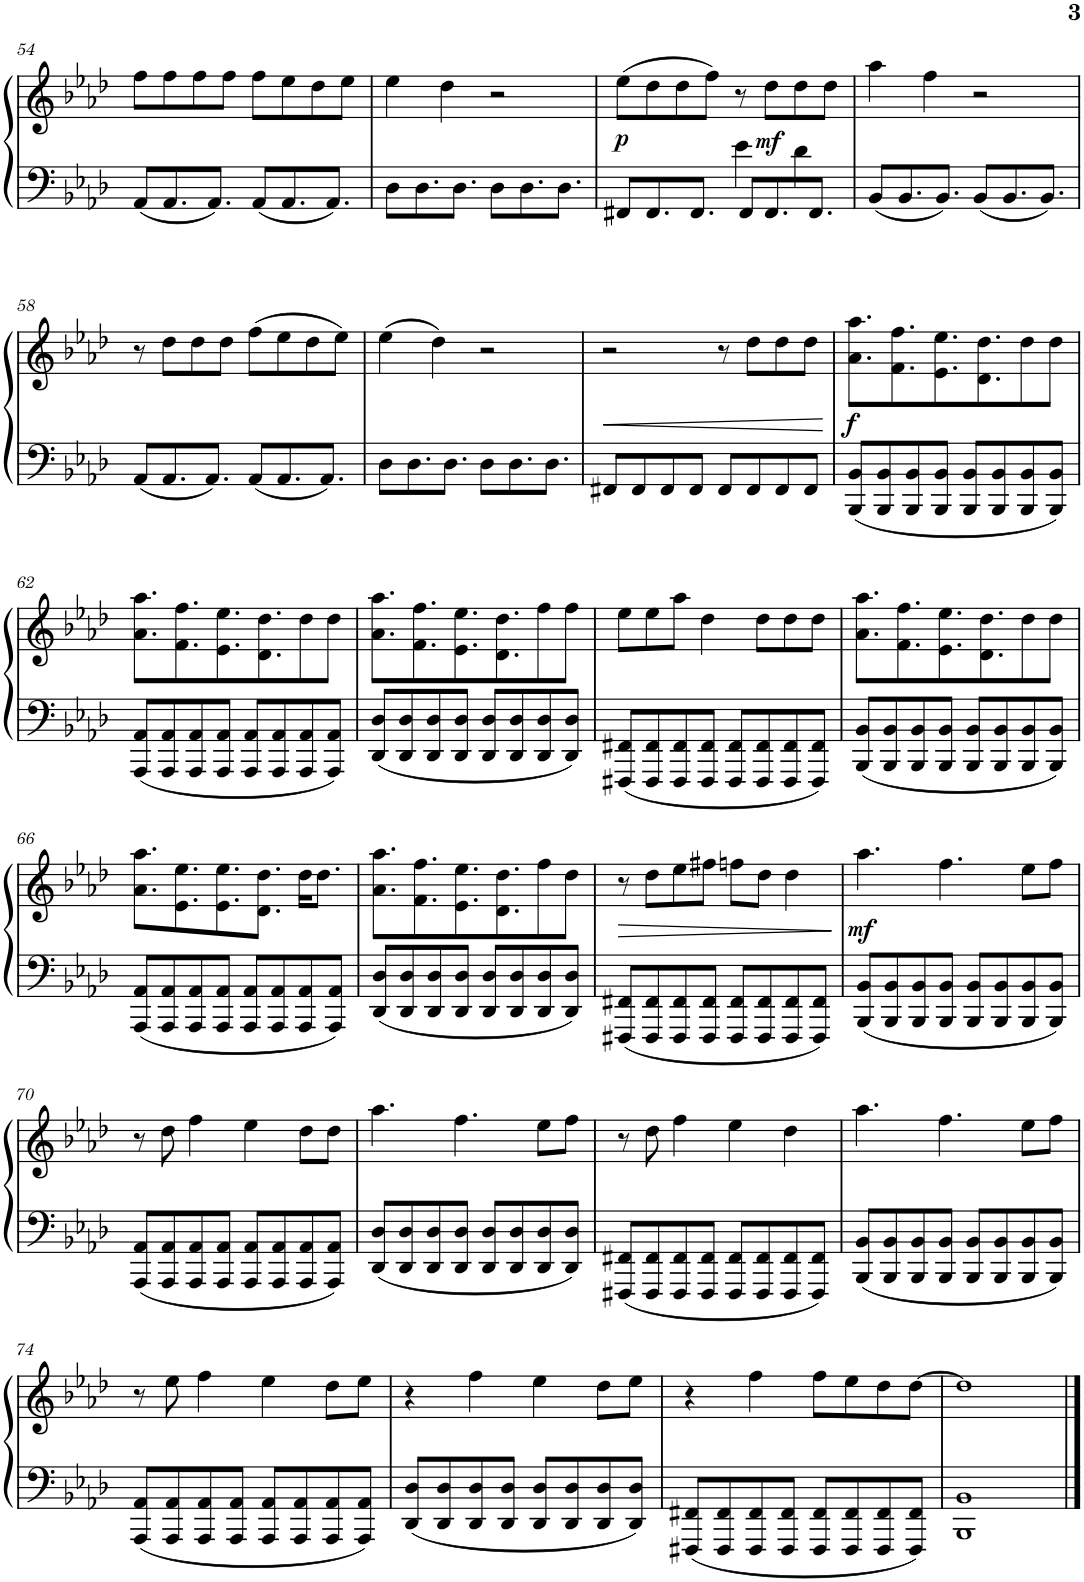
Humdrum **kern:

**kern	**kern	**dynam
*part1	*part1	*part1
*staff2	*staff1	*staff1/2
*I"Piano	*	*
*I'Pno.	*	*
!!LO:PB:g=z
*clefF4	*clefG2	*
*k[b-e-a-d-]	*k[b-e-a-d-]	*
*M4/4	*M4/4	*
=54	=54	=54
8AA-/L	8ff\L	.
8.AA-/	8ff\	.
.	8ff\	.
8.AA-/J	.	.
.	8ff\J	.
8AA-/L	8ff\L	.
8.AA-/	8ee-\	.
.	8dd-\	.
8.AA-/J	.	.
.	8ee-\J	.
=55	=55	=55
8D-\L	4ee-\	.
8.D-\	.	.
.	4dd-\	.
8.D-\J	.	.
8D-\L	2r	.
8.D-\	.	.
8.D-\J	.	.
=56	=56	=56
*^	*	*
!	!	!	!LO:DY:b
8FF#X/L	2ryy	(8ee-\L	p
8.FF#/	.	8dd-\	.
.	.	8dd-\	.
8.FF#/J	.	.	.
.	.	8ff\J)	.
8FF#/L	4e-\	8r	.
!	!	!	!LO:DY:b
8.FF#/	.	8dd-\L	mf
.	4d-\	8dd-\	.
8.FF#/J	.	.	.
.	.	8dd-\J	.
*v	*v	*	*
=57	=57	=57
8BB-/L	4aa-\	.
8.BB-/	.	.
.	4ff\	.
8.BB-/J	.	.
8BB-/L	2r	.
8.BB-/	.	.
8.BB-/J	.	.
!!LO:LB:g=z
=58	=58	=58
8AA-/L	8r	.
8.AA-/	8dd-\L	.
.	8dd-\	.
8.AA-/J	.	.
.	8dd-\J	.
8AA-/L	(8ff\L	.
8.AA-/	8ee-\	.
.	8dd-\	.
8.AA-/J	.	.
.	8ee-\J)	.
=59	=59	=59
8D-\L	(4ee-\	.
8.D-\	.	.
.	4dd-\)	.
8.D-\J	.	.
8D-\L	2r	.
8.D-\	.	.
8.D-\J	.	.
=60	=60	=60
!	!	!LO:HP:b
8FF#X/L	2r	<
8FF#/	.	.
8FF#/	.	.
8FF#/J	.	.
8FF#/L	8r	.
8FF#/	8dd-\L	.
8FF#/	8dd-\	.
8FF#/J	8dd-\J	.
.	.	[
=61	=61	=61
!	!	!LO:DY:b
8BBB-/ 8BB-/L	8.a-\ 8.aa-\L	f
8BBB-/ 8BB-/	.	.
.	8.f\ 8.ff\	.
8BBB-/ 8BB-/	.	.
8BBB-/ 8BB-/J	8.e-\ 8.ee-\	.
8BBB-/ 8BB-/L	.	.
.	8.d-\ 8.dd-\	.
8BBB-/ 8BB-/	.	.
8BBB-/ 8BB-/	8dd-\	.
8BBB-/ 8BB-/J	8dd-\J	.
!!LO:LB:g=z
=62	=62	=62
8AAA-/ 8AA-/L	8.a-\ 8.aa-\L	.
8AAA-/ 8AA-/	.	.
.	8.f\ 8.ff\	.
8AAA-/ 8AA-/	.	.
8AAA-/ 8AA-/J	8.e-\ 8.ee-\	.
8AAA-/ 8AA-/L	.	.
.	8.d-\ 8.dd-\	.
8AAA-/ 8AA-/	.	.
8AAA-/ 8AA-/	8dd-\	.
8AAA-/ 8AA-/J	8dd-\J	.
=63	=63	=63
8DD-/ 8D-/L	8.a-\ 8.aa-\L	.
8DD-/ 8D-/	.	.
.	8.f\ 8.ff\	.
8DD-/ 8D-/	.	.
8DD-/ 8D-/J	8.e-\ 8.ee-\	.
8DD-/ 8D-/L	.	.
.	8.d-\ 8.dd-\	.
8DD-/ 8D-/	.	.
8DD-/ 8D-/	8ff\	.
8DD-/ 8D-/J	8ff\J	.
=64	=64	=64
8FFF#X/ 8FF#X/L	8ee-\L	.
8FFF#/ 8FF#/	8ee-\	.
8FFF#/ 8FF#/	8aa-\J	.
8FFF#/ 8FF#/J	4dd-\	.
8FFF#/ 8FF#/L	.	.
8FFF#/ 8FF#/	8dd-\L	.
8FFF#/ 8FF#/	8dd-\	.
8FFF#/ 8FF#/J	8dd-\J	.
=65	=65	=65
8BBB-/ 8BB-/L	8.a-\ 8.aa-\L	.
8BBB-/ 8BB-/	.	.
.	8.f\ 8.ff\	.
8BBB-/ 8BB-/	.	.
8BBB-/ 8BB-/J	8.e-\ 8.ee-\	.
8BBB-/ 8BB-/L	.	.
.	8.d-\ 8.dd-\	.
8BBB-/ 8BB-/	.	.
8BBB-/ 8BB-/	8dd-\	.
8BBB-/ 8BB-/J	8dd-\J	.
!!LO:LB:g=z
=66	=66	=66
8AAA-/ 8AA-/L	8.a-\ 8.aa-\L	.
8AAA-/ 8AA-/	.	.
.	8.e-\ 8.ee-\	.
8AAA-/ 8AA-/	.	.
8AAA-/ 8AA-/J	8.e-\ 8.ee-\	.
8AAA-/ 8AA-/L	.	.
.	8.d-\ 8.dd-\J	.
8AAA-/ 8AA-/	.	.
8AAA-/ 8AA-/	16dd-\KL	.
.	8.dd-\J	.
8AAA-/ 8AA-/J	.	.
=67	=67	=67
8DD-/ 8D-/L	8.a-\ 8.aa-\L	.
8DD-/ 8D-/	.	.
.	8.f\ 8.ff\	.
8DD-/ 8D-/	.	.
8DD-/ 8D-/J	8.e-\ 8.ee-\	.
8DD-/ 8D-/L	.	.
.	8.d-\ 8.dd-\	.
8DD-/ 8D-/	.	.
8DD-/ 8D-/	8ff\	.
8DD-/ 8D-/J	8dd-\J	.
=68	=68	=68
!	!	!LO:HP:b
8FFF#X/ 8FF#X/L	8r	>
8FFF#/ 8FF#/	8dd-\L	.
8FFF#/ 8FF#/	8ee-\	.
8FFF#/ 8FF#/J	8ff#X\J	.
8FFF#/ 8FF#/L	8ffn\L	.
8FFF#/ 8FF#/	8dd-\J	.
8FFF#/ 8FF#/	4dd-\	.
8FFF#/ 8FF#/J	.	.
.	.	]
=69	=69	=69
!	!	!LO:DY:b
8BBB-/ 8BB-/L	4.aa-\	mf
8BBB-/ 8BB-/	.	.
8BBB-/ 8BB-/	.	.
8BBB-/ 8BB-/J	4.ff\	.
8BBB-/ 8BB-/L	.	.
8BBB-/ 8BB-/	.	.
8BBB-/ 8BB-/	8ee-\L	.
8BBB-/ 8BB-/J	8ff\J	.
!!LO:LB:g=z
=70	=70	=70
8AAA-/ 8AA-/L	8r	.
8AAA-/ 8AA-/	8dd-\	.
8AAA-/ 8AA-/	4ff\	.
8AAA-/ 8AA-/J	.	.
8AAA-/ 8AA-/L	4ee-\	.
8AAA-/ 8AA-/	.	.
8AAA-/ 8AA-/	8dd-\L	.
8AAA-/ 8AA-/J	8dd-\J	.
=71	=71	=71
8DD-/ 8D-/L	4.aa-\	.
8DD-/ 8D-/	.	.
8DD-/ 8D-/	.	.
8DD-/ 8D-/J	4.ff\	.
8DD-/ 8D-/L	.	.
8DD-/ 8D-/	.	.
8DD-/ 8D-/	8ee-\L	.
8DD-/ 8D-/J	8ff\J	.
=72	=72	=72
8FFF#X/ 8FF#X/L	8r	.
8FFF#/ 8FF#/	8dd-\	.
8FFF#/ 8FF#/	4ff\	.
8FFF#/ 8FF#/J	.	.
8FFF#/ 8FF#/L	4ee-\	.
8FFF#/ 8FF#/	.	.
8FFF#/ 8FF#/	4dd-\	.
8FFF#/ 8FF#/J	.	.
=73	=73	=73
8BBB-/ 8BB-/L	4.aa-\	.
8BBB-/ 8BB-/	.	.
8BBB-/ 8BB-/	.	.
8BBB-/ 8BB-/J	4.ff\	.
8BBB-/ 8BB-/L	.	.
8BBB-/ 8BB-/	.	.
8BBB-/ 8BB-/	8ee-\L	.
8BBB-/ 8BB-/J	8ff\J	.
!!LO:LB:g=z
=74	=74	=74
8AAA-/ 8AA-/L	8r	.
8AAA-/ 8AA-/	8ee-\	.
8AAA-/ 8AA-/	4ff\	.
8AAA-/ 8AA-/J	.	.
8AAA-/ 8AA-/L	4ee-\	.
8AAA-/ 8AA-/	.	.
8AAA-/ 8AA-/	8dd-\L	.
8AAA-/ 8AA-/J	8ee-\J	.
=75	=75	=75
8DD-/ 8D-/L	4r	.
8DD-/ 8D-/	.	.
8DD-/ 8D-/	4ff\	.
8DD-/ 8D-/J	.	.
8DD-/ 8D-/L	4ee-\	.
8DD-/ 8D-/	.	.
8DD-/ 8D-/	8dd-\L	.
8DD-/ 8D-/J	8ee-\J	.
=76	=76	=76
8FFF#X/ 8FF#X/L	4r	.
8FFF#/ 8FF#/	.	.
8FFF#/ 8FF#/	4ff\	.
8FFF#/ 8FF#/J	.	.
8FFF#/ 8FF#/L	8ff\L	.
8FFF#/ 8FF#/	8ee-\	.
8FFF#/ 8FF#/	8dd-\	.
8FFF#/ 8FF#/J	[8dd-\J	.
=77	=77	=77
1BBB- 1BB-	1dd-]	.
==	==	==
*-	*-	*-
